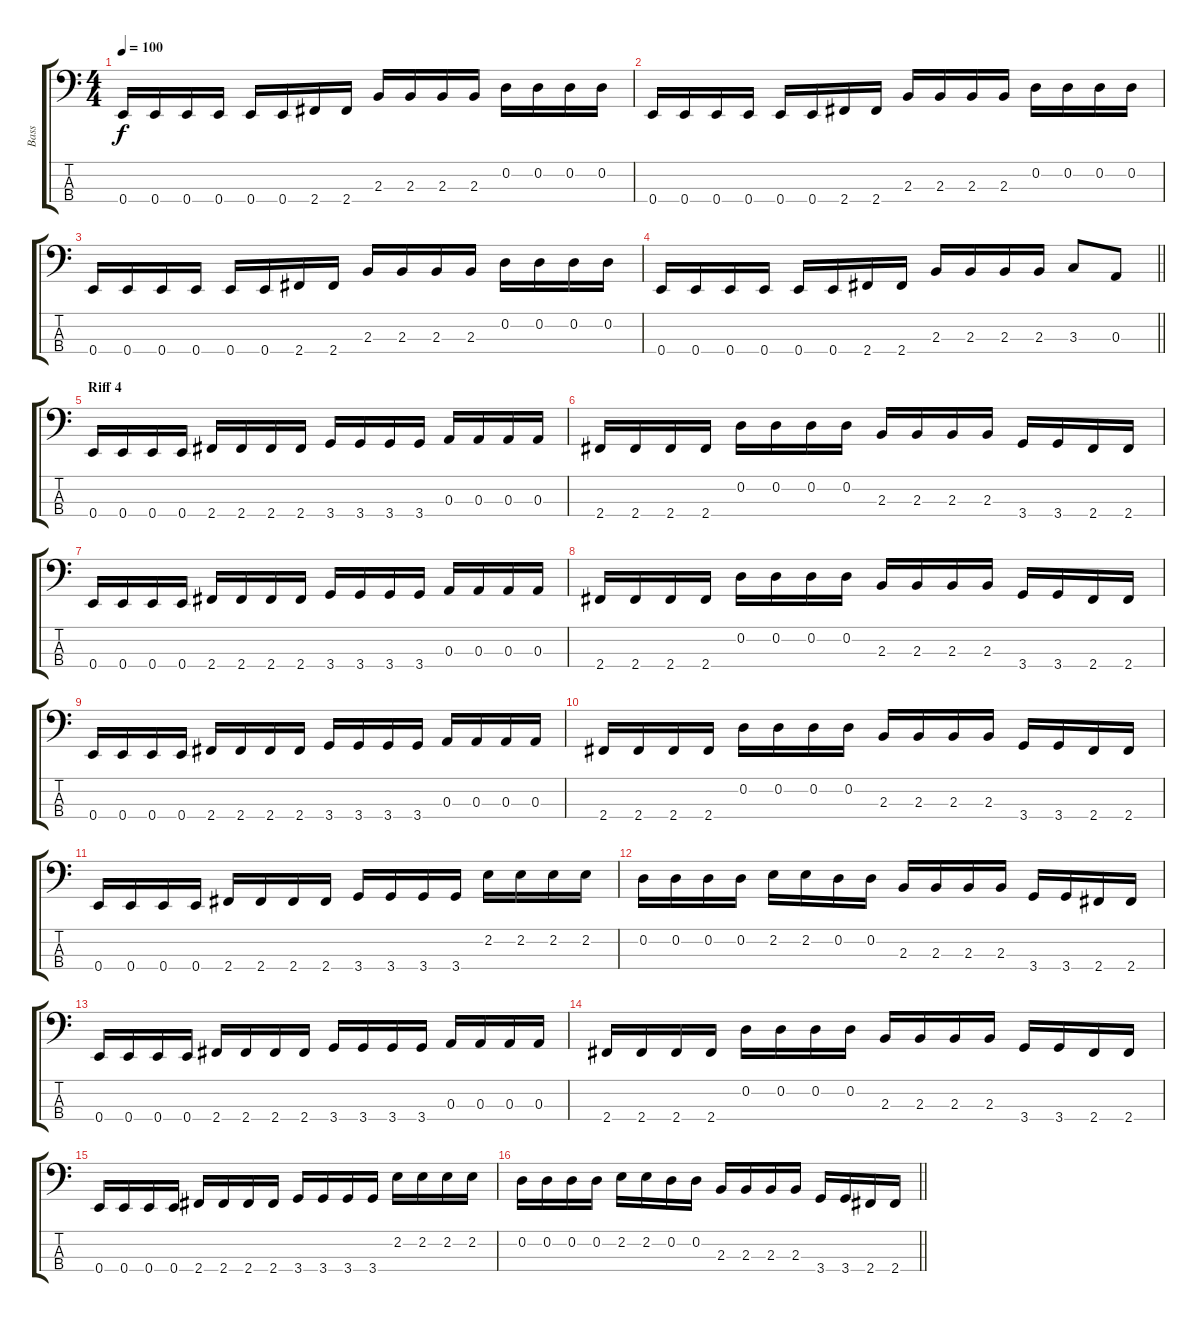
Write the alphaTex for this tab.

\track ("Bass" "Bass") {instrument electricbasspick}
\staff {score tabs}
\tuning (G2 D2 A1 E1) {hide}
\ts (4 4)
\tempo 100
\clef f4
\ks c
0.4.16{dy f} 0.4.16 0.4.16 0.4.16 0.4.16 0.4.16 2.4.16 2.4.16 2.3.16 2.3.16 2.3.16 2.3.16 0.2.16 0.2.16 0.2.16 0.2.16 |
0.4.16 0.4.16 0.4.16 0.4.16 0.4.16 0.4.16 2.4.16 2.4.16 2.3.16 2.3.16 2.3.16 2.3.16 0.2.16 0.2.16 0.2.16 0.2.16 |
0.4.16 0.4.16 0.4.16 0.4.16 0.4.16 0.4.16 2.4.16 2.4.16 2.3.16 2.3.16 2.3.16 2.3.16 0.2.16 0.2.16 0.2.16 0.2.16 |
\barLineRight lightlight
0.4.16 0.4.16 0.4.16 0.4.16 0.4.16 0.4.16 2.4.16 2.4.16 2.3.16 2.3.16 2.3.16 2.3.16 3.3.8 0.3.8 |
\section ("" "Riff 4")
0.4.16 0.4.16 0.4.16 0.4.16 2.4.16 2.4.16 2.4.16 2.4.16 3.4.16 3.4.16 3.4.16 3.4.16 0.3.16 0.3.16 0.3.16 0.3.16 |
2.4.16 2.4.16 2.4.16 2.4.16 0.2.16 0.2.16 0.2.16 0.2.16 2.3.16 2.3.16 2.3.16 2.3.16 3.4.16 3.4.16 2.4.16 2.4.16 |
0.4.16 0.4.16 0.4.16 0.4.16 2.4.16 2.4.16 2.4.16 2.4.16 3.4.16 3.4.16 3.4.16 3.4.16 0.3.16 0.3.16 0.3.16 0.3.16 |
2.4.16 2.4.16 2.4.16 2.4.16 0.2.16 0.2.16 0.2.16 0.2.16 2.3.16 2.3.16 2.3.16 2.3.16 3.4.16 3.4.16 2.4.16 2.4.16 |
0.4.16 0.4.16 0.4.16 0.4.16 2.4.16 2.4.16 2.4.16 2.4.16 3.4.16 3.4.16 3.4.16 3.4.16 0.3.16 0.3.16 0.3.16 0.3.16 |
2.4.16 2.4.16 2.4.16 2.4.16 0.2.16 0.2.16 0.2.16 0.2.16 2.3.16 2.3.16 2.3.16 2.3.16 3.4.16 3.4.16 2.4.16 2.4.16 |
0.4.16 0.4.16 0.4.16 0.4.16 2.4.16 2.4.16 2.4.16 2.4.16 3.4.16 3.4.16 3.4.16 3.4.16 2.2.16 2.2.16 2.2.16 2.2.16 |
0.2.16 0.2.16 0.2.16 0.2.16 2.2.16 2.2.16 0.2.16 0.2.16 2.3.16 2.3.16 2.3.16 2.3.16 3.4.16 3.4.16 2.4.16 2.4.16 |
0.4.16 0.4.16 0.4.16 0.4.16 2.4.16 2.4.16 2.4.16 2.4.16 3.4.16 3.4.16 3.4.16 3.4.16 0.3.16 0.3.16 0.3.16 0.3.16 |
2.4.16 2.4.16 2.4.16 2.4.16 0.2.16 0.2.16 0.2.16 0.2.16 2.3.16 2.3.16 2.3.16 2.3.16 3.4.16 3.4.16 2.4.16 2.4.16 |
0.4.16 0.4.16 0.4.16 0.4.16 2.4.16 2.4.16 2.4.16 2.4.16 3.4.16 3.4.16 3.4.16 3.4.16 2.2.16 2.2.16 2.2.16 2.2.16 |
\barLineRight lightlight
0.2.16 0.2.16 0.2.16 0.2.16 2.2.16 2.2.16 0.2.16 0.2.16 2.3.16 2.3.16 2.3.16 2.3.16 3.4.16 3.4.16 2.4.16 2.4.16
